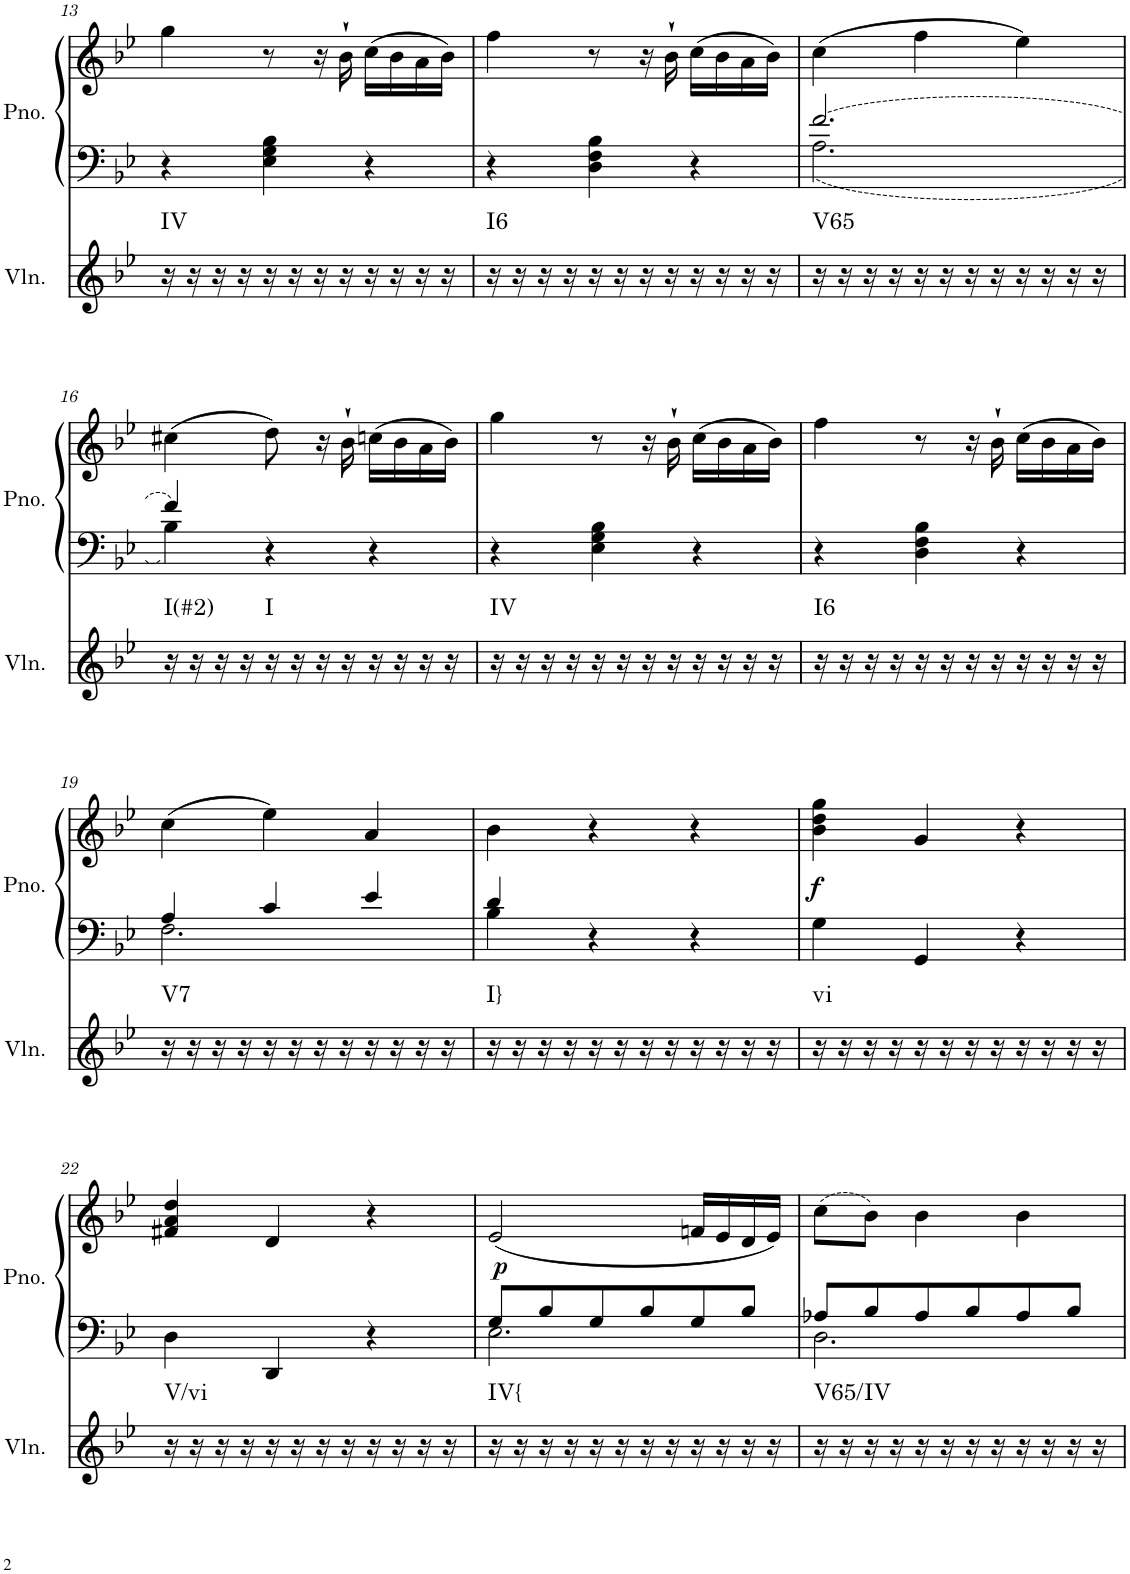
**kern	**harte	**kern	**kern	**dynam
*part2	*part2	*part1	*part1	*part1
*staff3	*	*staff2	*staff1	*staff1/2
*I"Violin	*	*I"Piano, Piano right	*	*
*I'Vln.	*	*I'Pno.	*	*
!!LO:PB:g=z
*clefG2	*	*clefF4	*clefG2	*
*k[b-e-]	*	*k[b-e-]	*k[b-e-]	*
*M3/4	*	*M3/4	*M3/4	*
=13	=13	=13	=13	=13
!	!LO:H:kt=IV	!	!	!
16r	N	4r	4gg\	.
16r	.	.	.	.
16r	.	.	.	.
16r	.	.	.	.
16r	.	4E-\ 4G\ 4B-\	8r	.
16r	.	.	.	.
16r	.	.	16r	.
16r	.	.	16b-`\	.
16r	.	4r	(16cc\LL	.
16r	.	.	16b-\	.
16r	.	.	16a\	.
16r	.	.	16b-\JJ)	.
=14	=14	=14	=14	=14
!	!LO:H:kt=I6	!	!	!
16r	N	4r	4ff\	.
16r	.	.	.	.
16r	.	.	.	.
16r	.	.	.	.
16r	.	4D\ 4F\ 4B-\	8r	.
16r	.	.	.	.
16r	.	.	16r	.
16r	.	.	16b-`\	.
16r	.	4r	(16cc\LL	.
16r	.	.	16b-\	.
16r	.	.	16a\	.
16r	.	.	16b-\JJ)	.
=15	=15	=15	=15	=15
!	!LO:H:kt=V65	!LO:T:dash	!	!
*	*	*^	*	*
16r	N	[2.f/	2.A\	(4cc\	.
16r	.	.	.	.	.
16r	.	.	.	.	.
16r	.	.	.	.	.
16r	.	.	.	4ff\	.
16r	.	.	.	.	.
16r	.	.	.	.	.
16r	.	.	.	.	.
16r	.	.	.	4ee-\)	.
16r	.	.	.	.	.
16r	.	.	.	.	.
16r	.	.	.	.	.
!!LO:LB:g=z
=16	=16	=16	=16	=16	=16
!	!LO:H:kt=I(#2)	!	!	!	!
16r	N	4f/]	4B-\	(4cc#X\	.
16r	.	.	.	.	.
16r	.	.	.	.	.
16r	.	.	.	.	.
!	!LO:H:kt=I	!	!	!	!
16r	N	4r	2ryy	8dd\)	.
16r	.	.	.	.	.
16r	.	.	.	16r	.
16r	.	.	.	16b-`\	.
16r	.	4r	.	(16ccn\LL	.
16r	.	.	.	16b-\	.
16r	.	.	.	16a\	.
16r	.	.	.	16b-\JJ)	.
*	*	*v	*v	*	*
=17	=17	=17	=17	=17
!	!LO:H:kt=IV	!	!	!
16r	N	4r	4gg\	.
16r	.	.	.	.
16r	.	.	.	.
16r	.	.	.	.
16r	.	4E-\ 4G\ 4B-\	8r	.
16r	.	.	.	.
16r	.	.	16r	.
16r	.	.	16b-`\	.
16r	.	4r	(16cc\LL	.
16r	.	.	16b-\	.
16r	.	.	16a\	.
16r	.	.	16b-\JJ)	.
=18	=18	=18	=18	=18
!	!LO:H:kt=I6	!	!	!
16r	N	4r	4ff\	.
16r	.	.	.	.
16r	.	.	.	.
16r	.	.	.	.
16r	.	4D\ 4F\ 4B-\	8r	.
16r	.	.	.	.
16r	.	.	16r	.
16r	.	.	16b-`\	.
16r	.	4r	(16cc\LL	.
16r	.	.	16b-\	.
16r	.	.	16a\	.
16r	.	.	16b-\JJ)	.
!!LO:LB:g=z
=19	=19	=19	=19	=19
*	*	*^	*	*
!	!LO:H:kt=V7	!	!	!	!
16r	N	4A/	2.F\	(4cc\	.
16r	.	.	.	.	.
16r	.	.	.	.	.
16r	.	.	.	.	.
16r	.	4c/	.	4ee-\)	.
16r	.	.	.	.	.
16r	.	.	.	.	.
16r	.	.	.	.	.
16r	.	4e-/	.	4a/	.
16r	.	.	.	.	.
16r	.	.	.	.	.
16r	.	.	.	.	.
=20	=20	=20	=20	=20	=20
!	!LO:H:kt=I}	!	!	!	!
16r	N	4d/	4B-\	4b-\	.
16r	.	.	.	.	.
16r	.	.	.	.	.
16r	.	.	.	.	.
16r	.	4r	2ryy	4r	.
16r	.	.	.	.	.
16r	.	.	.	.	.
16r	.	.	.	.	.
16r	.	4r	.	4r	.
16r	.	.	.	.	.
16r	.	.	.	.	.
16r	.	.	.	.	.
*	*	*v	*v	*	*
=21	=21	=21	=21	=21
!	!LO:H:kt=vi	!	!	!LO:DY:b
16r	N	4G\	4b-\ 4dd\ 4gg\	f
16r	.	.	.	.
16r	.	.	.	.
16r	.	.	.	.
16r	.	4GG/	4g/	.
16r	.	.	.	.
16r	.	.	.	.
16r	.	.	.	.
16r	.	4r	4r	.
16r	.	.	.	.
16r	.	.	.	.
16r	.	.	.	.
!!LO:LB:g=z
=22	=22	=22	=22	=22
!	!LO:H:kt=V/vi	!	!	!
16r	N	4D\	4f#X/ 4a/ 4dd/	.
16r	.	.	.	.
16r	.	.	.	.
16r	.	.	.	.
16r	.	4DD/	4d/	.
16r	.	.	.	.
16r	.	.	.	.
16r	.	.	.	.
16r	.	4r	4r	.
16r	.	.	.	.
16r	.	.	.	.
16r	.	.	.	.
=23	=23	=23	=23	=23
*	*	*^	*	*
!	!LO:H:kt=IV{	!	!	!	!LO:DY:b
16r	N	8G/L	2.E-\	(2e-/	p
16r	.	.	.	.	.
16r	.	8B-/	.	.	.
16r	.	.	.	.	.
16r	.	8G/	.	.	.
16r	.	.	.	.	.
16r	.	8B-/	.	.	.
16r	.	.	.	.	.
16r	.	8G/	.	16fn/LL	.
16r	.	.	.	16e-/	.
16r	.	8B-/J	.	16d/	.
16r	.	.	.	16e-/JJ)	.
=24	=24	=24	=24	=24	=24
!	!LO:H:kt=V65/IV	!	!	!	!
16r	N	8A-X/L	2.D\	(8cc\L	.
16r	.	.	.	.	.
16r	.	8B-/	.	8b-\J)	.
16r	.	.	.	.	.
16r	.	8A-/	.	4b-\	.
16r	.	.	.	.	.
16r	.	8B-/	.	.	.
16r	.	.	.	.	.
16r	.	8A-/	.	4b-\	.
16r	.	.	.	.	.
16r	.	8B-/J	.	.	.
16r	.	.	.	.	.
*	*	*v	*v	*	*
=	=	=	=	=
*-	*-	*-	*-	*-
